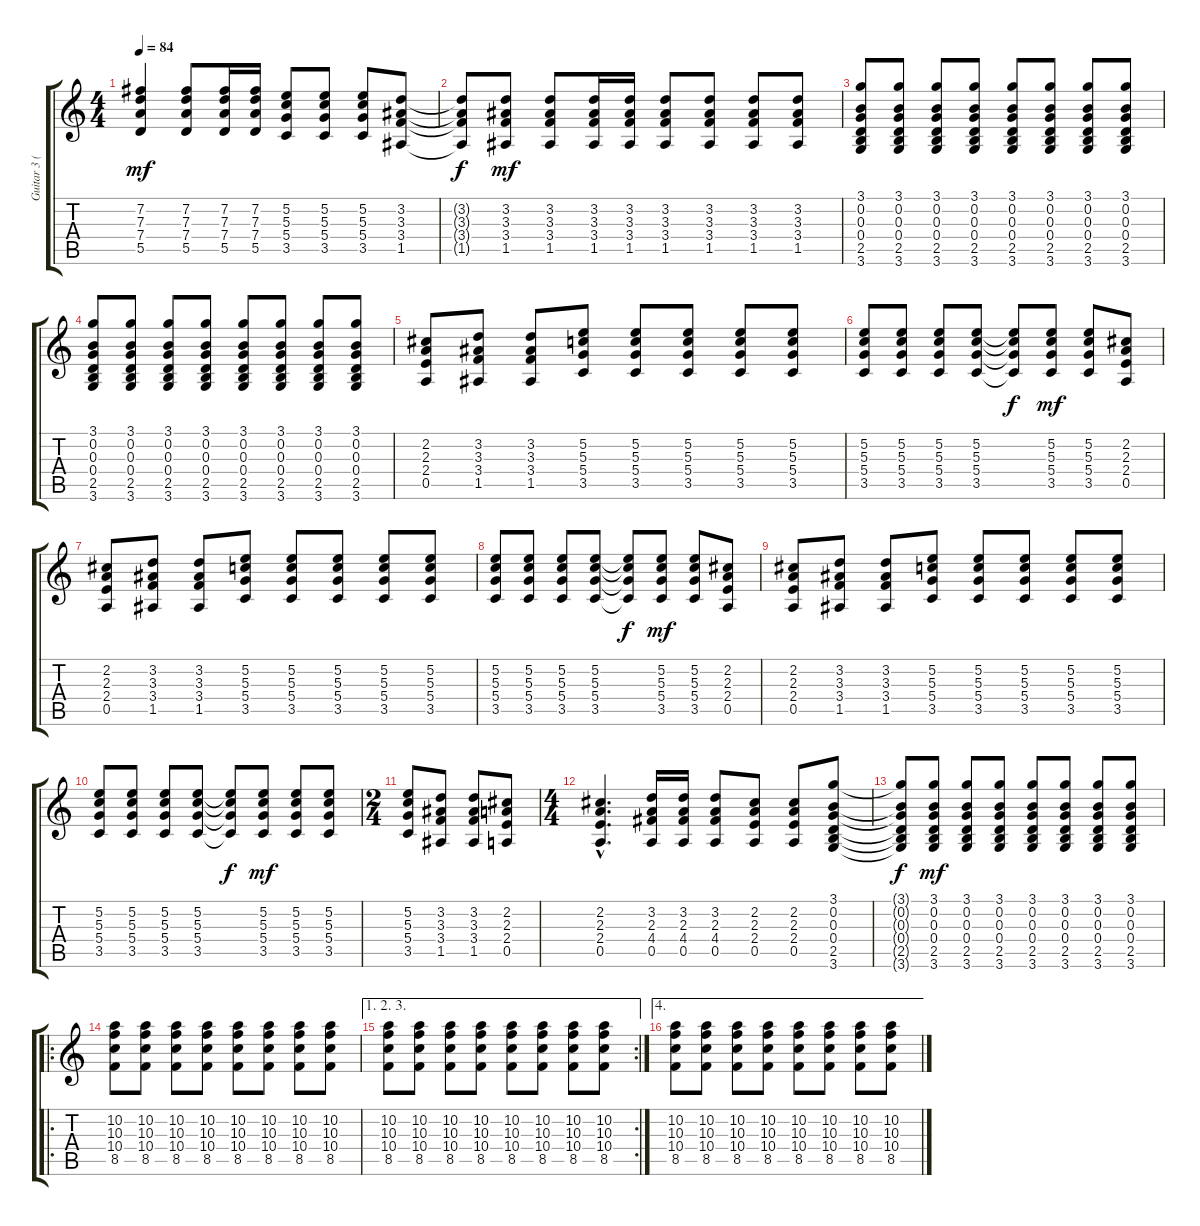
\track ("Guitar 3 (Strumming)" "Guitar 3 (") {instrument acousticguitarnylon}
\staff {score tabs}
\tuning (E4 B3 G3 D3 A2 E2) {hide}
\ts (4 4)
\tempo 84
\clef g2
\ks c
(7.2 7.3 7.4 5.5).4{dy mf} (7.2 7.3 7.4 5.5).8 (7.2 7.3 7.4 5.5).16 (7.2 7.3 7.4 5.5).16 (5.2 5.3 5.4 3.5).8 (5.2 5.3 5.4 3.5).8 (5.2 5.3 5.4 3.5).8 (3.2 3.3 3.4 1.5).8 |
(3.2{t} 3.3{t} 3.4{t} 1.5{t}).8{dy f} (3.2 3.3 3.4 1.5).8{dy mf} (3.2 3.3 3.4 1.5).8 (3.2 3.3 3.4 1.5).16 (3.2 3.3 3.4 1.5).16 (3.2 3.3 3.4 1.5).8 (3.2 3.3 3.4 1.5).8 (3.2 3.3 3.4 1.5).8 (3.2 3.3 3.4 1.5).8 |
(3.1 0.2 0.3 0.4 2.5 3.6).8 (3.1 0.2 0.3 0.4 2.5 3.6).8 (3.1 0.2 0.3 0.4 2.5 3.6).8 (3.1 0.2 0.3 0.4 2.5 3.6).8 (3.1 0.2 0.3 0.4 2.5 3.6).8 (3.1 0.2 0.3 0.4 2.5 3.6).8 (3.1 0.2 0.3 0.4 2.5 3.6).8 (3.1 0.2 0.3 0.4 2.5 3.6).8 |
(3.1 0.2 0.3 0.4 2.5 3.6).8 (3.1 0.2 0.3 0.4 2.5 3.6).8 (3.1 0.2 0.3 0.4 2.5 3.6).8 (3.1 0.2 0.3 0.4 2.5 3.6).8 (3.1 0.2 0.3 0.4 2.5 3.6).8 (3.1 0.2 0.3 0.4 2.5 3.6).8 (3.1 0.2 0.3 0.4 2.5 3.6).8 (3.1 0.2 0.3 0.4 2.5 3.6).8 |
(2.2 2.3 2.4 0.5).8 (3.2 3.3 3.4 1.5).8 (3.2 3.3 3.4 1.5).8 (5.2 5.3 5.4 3.5).8 (5.2 5.3 5.4 3.5).8 (5.2 5.3 5.4 3.5).8 (5.2 5.3 5.4 3.5).8 (5.2 5.3 5.4 3.5).8 |
(5.2 5.3 5.4 3.5).8 (5.2 5.3 5.4 3.5).8 (5.2 5.3 5.4 3.5).8 (5.2 5.3 5.4 3.5).8 (5.2{t} 5.3{t} 5.4{t} 3.5{t}).8{dy f} (5.2 5.3 5.4 3.5).8{dy mf} (5.2 5.3 5.4 3.5).8 (2.2 2.3 2.4 0.5).8 |
(2.2 2.3 2.4 0.5).8 (3.2 3.3 3.4 1.5).8 (3.2 3.3 3.4 1.5).8 (5.2 5.3 5.4 3.5).8 (5.2 5.3 5.4 3.5).8 (5.2 5.3 5.4 3.5).8 (5.2 5.3 5.4 3.5).8 (5.2 5.3 5.4 3.5).8 |
(5.2 5.3 5.4 3.5).8 (5.2 5.3 5.4 3.5).8 (5.2 5.3 5.4 3.5).8 (5.2 5.3 5.4 3.5).8 (5.2{t} 5.3{t} 5.4{t} 3.5{t}).8{dy f} (5.2 5.3 5.4 3.5).8{dy mf} (5.2 5.3 5.4 3.5).8 (2.2 2.3 2.4 0.5).8 |
(2.2 2.3 2.4 0.5).8 (3.2 3.3 3.4 1.5).8 (3.2 3.3 3.4 1.5).8 (5.2 5.3 5.4 3.5).8 (5.2 5.3 5.4 3.5).8 (5.2 5.3 5.4 3.5).8 (5.2 5.3 5.4 3.5).8 (5.2 5.3 5.4 3.5).8 |
(5.2 5.3 5.4 3.5).8 (5.2 5.3 5.4 3.5).8 (5.2 5.3 5.4 3.5).8 (5.2 5.3 5.4 3.5).8 (5.2{t} 5.3{t} 5.4{t} 3.5{t}).8{dy f} (5.2 5.3 5.4 3.5).8{dy mf} (5.2 5.3 5.4 3.5).8 (5.2 5.3 5.4 3.5).8 |
\ts (2 4)
(5.2 5.3 5.4 3.5).8 (3.2 3.3 3.4 1.5).8 (3.2 3.3 3.4 1.5).8 (2.2 2.3 2.4 0.5).8 |
\ts (4 4)
(2.2{hac} 2.3{hac} 2.4{hac} 0.5{hac}).4{d} (3.2 2.3 4.4 0.5).16 (3.2 2.3 4.4 0.5).16 (3.2 2.3 4.4 0.5).8 (2.2 2.3 2.4 0.5).8 (2.2 2.3 2.4 0.5).8 (3.1 0.2 0.3 0.4 2.5 3.6).8 |
(3.1{t} 0.2{t} 0.3{t} 0.4{t} 2.5{t} 3.6{t}).8{dy f} (3.1 0.2 0.3 0.4 2.5 3.6).8{dy mf} (3.1 0.2 0.3 0.4 2.5 3.6).8 (3.1 0.2 0.3 0.4 2.5 3.6).8 (3.1 0.2 0.3 0.4 2.5 3.6).8 (3.1 0.2 0.3 0.4 2.5 3.6).8 (3.1 0.2 0.3 0.4 2.5 3.6).8 (3.1 0.2 0.3 0.4 2.5 3.6).8 |
\ro
(10.2 10.3 10.4 8.5).8 (10.2 10.3 10.4 8.5).8 (10.2 10.3 10.4 8.5).8 (10.2 10.3 10.4 8.5).8 (10.2 10.3 10.4 8.5).8 (10.2 10.3 10.4 8.5).8 (10.2 10.3 10.4 8.5).8 (10.2 10.3 10.4 8.5).8 |
\ae (1 2 3)
\rc 2
(10.2 10.3 10.4 8.5).8 (10.2 10.3 10.4 8.5).8 (10.2 10.3 10.4 8.5).8 (10.2 10.3 10.4 8.5).8 (10.2 10.3 10.4 8.5).8 (10.2 10.3 10.4 8.5).8 (10.2 10.3 10.4 8.5).8 (10.2 10.3 10.4 8.5).8 |
\ae 4
(10.2 10.3 10.4 8.5).8 (10.2 10.3 10.4 8.5).8 (10.2 10.3 10.4 8.5).8 (10.2 10.3 10.4 8.5).8 (10.2 10.3 10.4 8.5).8 (10.2 10.3 10.4 8.5).8 (10.2 10.3 10.4 8.5).8 (10.2 10.3 10.4 8.5).8
